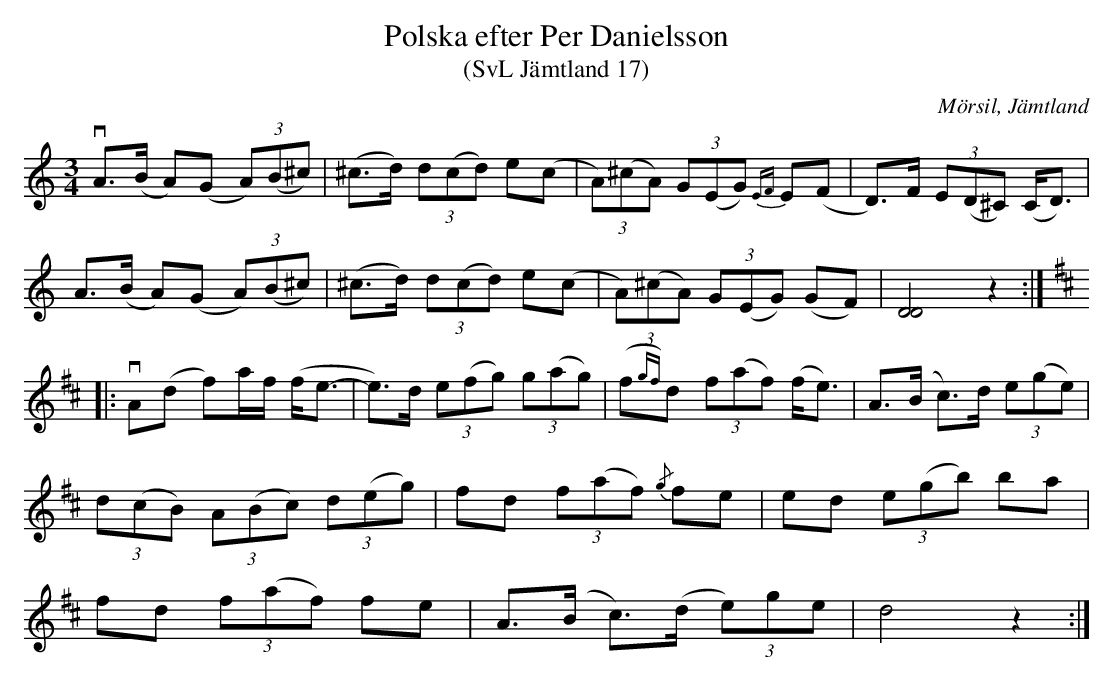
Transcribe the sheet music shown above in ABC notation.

X:1
T:Polska efter Per Danielsson
T:(SvL Jämtland 17)
O:Mörsil, Jämtland
M:3/4
L:1/8
K:Ddor
vA>(B A)(G (3A)(B^c)|(^c>d) (3d(cd) e(c|(3A)(^cA) (3G(EG) {EF}E(F|D)>F (3E(D^C) (C<D)|
A>(B A)(G (3A)(B^c)|(^c>d) (3d(cd) e(c|(3A)(^cA) (3G(EG) (GF)|[DD]4 z2:|
K:D
|:vA(d f)a/f/ (f<e-|e>)d (3e(fg) (3g(ag)|(f{gf})d (3f(af) (f<e)|A>(B c>)d (3e(ge)|
(3d(cB) (3A(Bc) (3d(eg)|fd (3f(af) {/g}fe|ed (3e(gb) ba|
fd (3f(af) fe|A>(B c>)(d (3e)ge|d4 z2:|
